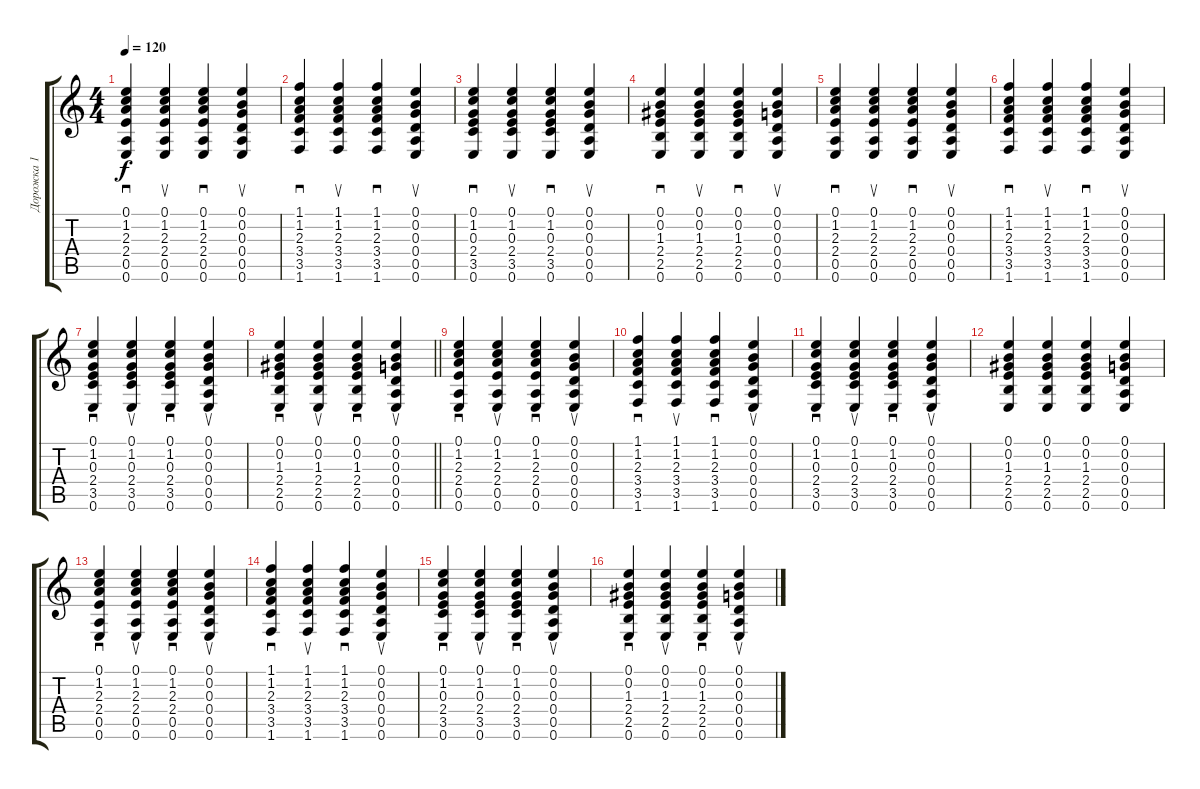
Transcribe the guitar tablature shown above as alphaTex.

\track ("Дорожка 1" "Дорожка 1") {instrument acousticguitarsteel}
\staff {score tabs}
\tuning (E4 B3 G3 D3 A2 E2) {hide}
\ts (4 4)
\tempo 120
\clef g2
\ks c
(0.1 1.2 2.3 2.4 0.5 0.6).4{sd dy f} (0.1 1.2 2.3 2.4 0.5 0.6).4{su} (0.1 1.2 2.3 2.4 0.5 0.6).4{sd} (0.1 0.2 0.3 0.4 0.5 0.6).4{su} |
(1.1 1.2 2.3 3.4 3.5 1.6).4{sd} (1.1 1.2 2.3 3.4 3.5 1.6).4{su} (1.1 1.2 2.3 3.4 3.5 1.6).4{sd} (0.1 0.2 0.3 0.4 0.5 0.6).4{su} |
(0.1 1.2 0.3 2.4 3.5 0.6).4{sd} (0.1 1.2 0.3 2.4 3.5 0.6).4{su} (0.1 1.2 0.3 2.4 3.5 0.6).4{sd} (0.1 0.2 0.3 0.4 0.5 0.6).4{su} |
(0.1 0.2 1.3 2.4 2.5 0.6).4{sd} (0.1 0.2 1.3 2.4 2.5 0.6).4{su} (0.1 0.2 1.3 2.4 2.5 0.6).4{sd} (0.1 0.2 0.3 0.4 0.5 0.6).4{su} |
(0.1 1.2 2.3 2.4 0.5 0.6).4{sd} (0.1 1.2 2.3 2.4 0.5 0.6).4{su} (0.1 1.2 2.3 2.4 0.5 0.6).4{sd} (0.1 0.2 0.3 0.4 0.5 0.6).4{su} |
(1.1 1.2 2.3 3.4 3.5 1.6).4{sd} (1.1 1.2 2.3 3.4 3.5 1.6).4{su} (1.1 1.2 2.3 3.4 3.5 1.6).4{sd} (0.1 0.2 0.3 0.4 0.5 0.6).4{su} |
(0.1 1.2 0.3 2.4 3.5 0.6).4{sd} (0.1 1.2 0.3 2.4 3.5 0.6).4{su} (0.1 1.2 0.3 2.4 3.5 0.6).4{sd} (0.1 0.2 0.3 0.4 0.5 0.6).4{su} |
\barLineRight lightlight
(0.1 0.2 1.3 2.4 2.5 0.6).4{sd} (0.1 0.2 1.3 2.4 2.5 0.6).4{su} (0.1 0.2 1.3 2.4 2.5 0.6).4{sd} (0.1 0.2 0.3 0.4 0.5 0.6).4{su} |
(0.1 1.2 2.3 2.4 0.5 0.6).4{sd} (0.1 1.2 2.3 2.4 0.5 0.6).4{su} (0.1 1.2 2.3 2.4 0.5 0.6).4{sd} (0.1 0.2 0.3 0.4 0.5 0.6).4{su} |
(1.1 1.2 2.3 3.4 3.5 1.6).4{sd} (1.1 1.2 2.3 3.4 3.5 1.6).4{su} (1.1 1.2 2.3 3.4 3.5 1.6).4{sd} (0.1 0.2 0.3 0.4 0.5 0.6).4{su} |
(0.1 1.2 0.3 2.4 3.5 0.6).4{sd} (0.1 1.2 0.3 2.4 3.5 0.6).4{su} (0.1 1.2 0.3 2.4 3.5 0.6).4{sd} (0.1 0.2 0.3 0.4 0.5 0.6).4{su} |
(0.1 0.2 1.3 2.4 2.5 0.6).4 (0.1 0.2 1.3 2.4 2.5 0.6).4 (0.1 0.2 1.3 2.4 2.5 0.6).4 (0.1 0.2 0.3 0.4 0.5 0.6).4 |
(0.1 1.2 2.3 2.4 0.5 0.6).4{sd} (0.1 1.2 2.3 2.4 0.5 0.6).4{su} (0.1 1.2 2.3 2.4 0.5 0.6).4{sd} (0.1 0.2 0.3 0.4 0.5 0.6).4{su} |
(1.1 1.2 2.3 3.4 3.5 1.6).4{sd} (1.1 1.2 2.3 3.4 3.5 1.6).4{su} (1.1 1.2 2.3 3.4 3.5 1.6).4{sd} (0.1 0.2 0.3 0.4 0.5 0.6).4{su} |
(0.1 1.2 0.3 2.4 3.5 0.6).4{sd} (0.1 1.2 0.3 2.4 3.5 0.6).4{su} (0.1 1.2 0.3 2.4 3.5 0.6).4{sd} (0.1 0.2 0.3 0.4 0.5 0.6).4{su} |
(0.1 0.2 1.3 2.4 2.5 0.6).4{sd} (0.1 0.2 1.3 2.4 2.5 0.6).4{su} (0.1 0.2 1.3 2.4 2.5 0.6).4{sd} (0.1 0.2 0.3 0.4 0.5 0.6).4{su}
